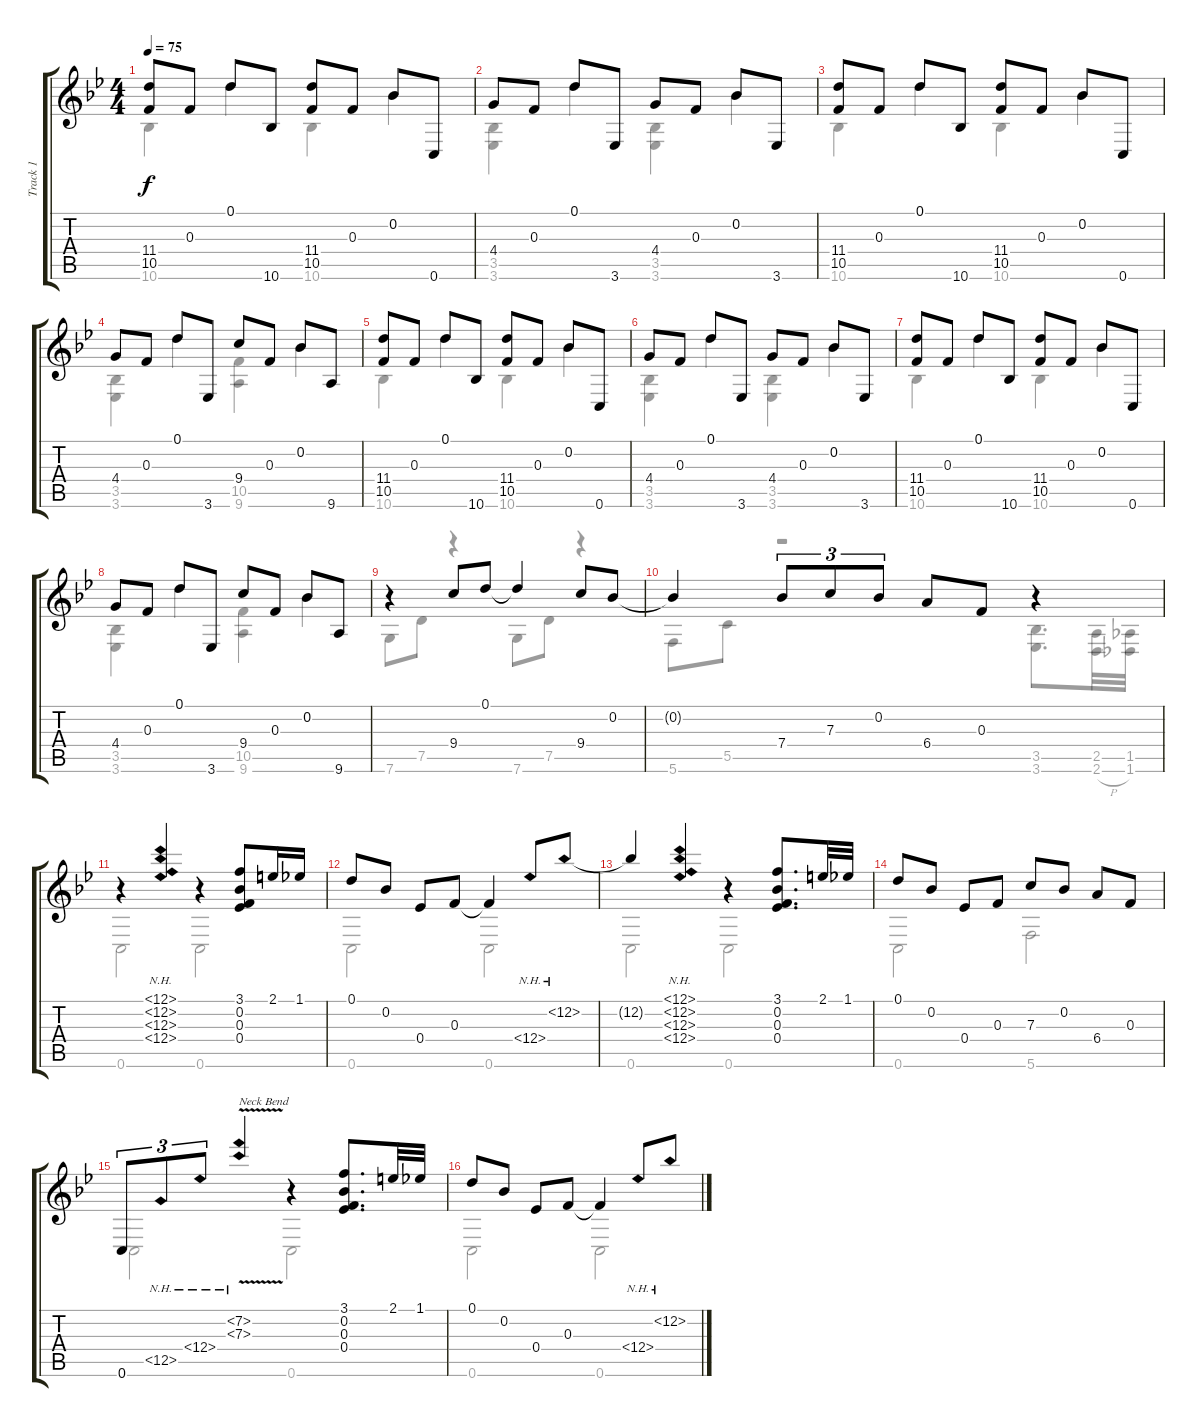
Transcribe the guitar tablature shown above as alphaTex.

\track ("Track 1" "Track 1") {instrument acousticguitarsteel}
\staff {score tabs}
\tuning (D4 Bb3 F3 Eb3 G2 C2) {hide}
\voice
\ts (4 4)
\tempo 75
\clef g2
\ks bb
(11.4 10.5).8{dy f} 0.3.8 0.1.8 10.6.8 (11.4 10.5).8 0.3.8 0.2.8 0.6.8 |
4.4.8 0.3.8 0.1.8 3.6.8 4.4.8 0.3.8 0.2.8 3.6.8 |
(11.4 10.5).8 0.3.8 0.1.8 10.6.8 (11.4 10.5).8 0.3.8 0.2.8 0.6.8 |
4.4.8 0.3.8 0.1.8 3.6.8 9.4.8 0.3.8 0.2.8 9.6.8 |
(11.4 10.5).8 0.3.8 0.1.8 10.6.8 (11.4 10.5).8 0.3.8 0.2.8 0.6.8 |
4.4.8 0.3.8 0.1.8 3.6.8 4.4.8 0.3.8 0.2.8 3.6.8 |
(11.4 10.5).8 0.3.8 0.1.8 10.6.8 (11.4 10.5).8 0.3.8 0.2.8 0.6.8 |
4.4.8 0.3.8 0.1.8 3.6.8 9.4.8 0.3.8 0.2.8 9.6.8 |
r.4 9.4.8 0.1.8 0.1{t}.4 9.4.8 0.2.8 |
0.2{t}.4 7.4.8{tu (3 2)} 7.3.8{tu (3 2)} 0.2.8{tu (3 2)} 6.4.8 0.3.8 r.4 |
r.4 (12.1{nh} 12.2{nh} 12.3{nh} 12.4{nh}).4 r.4 (3.1 0.2 0.3 0.4).8 2.1.16 1.1.16 |
0.1.8 0.2.8 0.4.8 0.3.8 0.3{t}.4 12.4{nh}.8 12.2{nh}.8 |
12.2{t}.4 (12.1{nh} 12.2{nh} 12.3{nh} 12.4{nh}).4 r.4 (3.1 0.2 0.3 0.4).8{d} 2.1.32 1.1.32 |
0.1.8 0.2.8 0.4.8 0.3.8 7.3.8 0.2.8 6.4.8 0.3.8 |
0.6.8{tu (3 2)} 12.5{nh}.8{tu (3 2)} 12.4{nh}.8{tu (3 2)} (7.2{nh} 7.3{nh v}).4{txt "Neck Bend"} r.4 (3.1 0.2 0.3 0.4).8{d} 2.1.32 1.1.32 |
0.1.8 0.2.8 0.4.8 0.3.8 0.3{t}.4 12.4{nh}.8 12.2{nh}.8
\voice
\clef g2
\ottava regular
\simile none
\ks bb
10.6.4{dy f} 0.1.4 10.6.4 0.2.4 |
(3.5 3.6).4 0.1.4 (3.5 3.6).4 0.2.4 |
10.6.4 0.1.4 10.6.4 0.2.4 |
(3.5 3.6).4 0.1.4 (10.5 9.6).4 0.2.4 |
10.6.4 0.1.4 10.6.4 0.2.4 |
(3.5 3.6).4 0.1.4 (3.5 3.6).4 0.2.4 |
10.6.4 0.1.4 10.6.4 0.2.4 |
(3.5 3.6).4 0.1.4 (10.5 9.6).4 0.2.4 |
7.6.8 7.5.8 r.4 7.6.8 7.5.8 r.4 |
5.6.8 5.5.8 r.2 (3.5 3.6).8{d} (2.5 2.6{h}).32 (1.5 1.6).32 |
0.6.2 0.6.2 |
0.6.2 0.6.2 |
0.6.2 0.6.2 |
0.6.2 5.6.2 |
0.6.2 0.6.2 |
0.6.2 0.6.2
